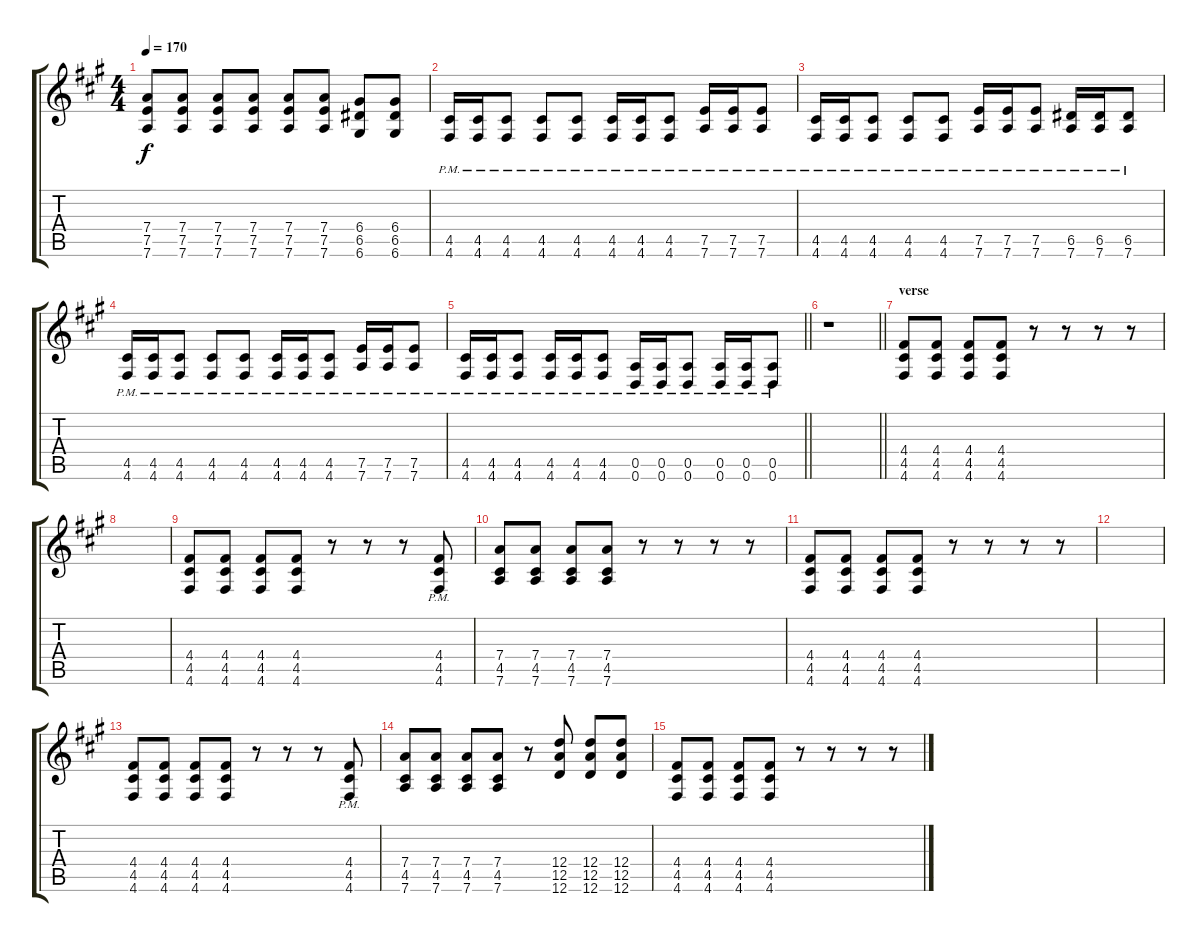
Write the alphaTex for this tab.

\track "" {instrument distortionguitar}
\staff {score tabs}
\tuning (E4 B3 G3 D3 A2 D2) {hide}
\ts (4 4)
\tempo 170
\clef g2
\ks f#minor
(7.4 7.5 7.6).8{dy f} (7.4 7.5 7.6).8 (7.4 7.5 7.6).8 (7.4 7.5 7.6).8 (7.4 7.5 7.6).8 (7.4 7.5 7.6).8 (6.4 6.5 6.6).8 (6.4 6.5 6.6).8 |
(4.5{pm} 4.6{pm}).16 (4.5{pm} 4.6{pm}).16 (4.5{pm} 4.6{pm}).8 (4.5{pm} 4.6{pm}).8 (4.5{pm} 4.6{pm}).8 (4.5{pm} 4.6{pm}).16 (4.5{pm} 4.6{pm}).16 (4.5{pm} 4.6{pm}).8 (7.5{pm} 7.6{pm}).16 (7.5{pm} 7.6{pm}).16 (7.5{pm} 7.6{pm}).8 |
(4.5{pm} 4.6{pm}).16 (4.5{pm} 4.6{pm}).16 (4.5{pm} 4.6{pm}).8 (4.5{pm} 4.6{pm}).8 (4.5{pm} 4.6{pm}).8 (7.5{pm} 7.6{pm}).16 (7.5{pm} 7.6{pm}).16 (7.5{pm} 7.6{pm}).8 (6.5{pm} 7.6{pm}).16 (6.5{pm} 7.6{pm}).16 (6.5{pm} 7.6{pm}).8 |
(4.5{pm} 4.6{pm}).16 (4.5{pm} 4.6{pm}).16 (4.5{pm} 4.6{pm}).8 (4.5{pm} 4.6{pm}).8 (4.5{pm} 4.6{pm}).8 (4.5{pm} 4.6{pm}).16 (4.5{pm} 4.6{pm}).16 (4.5{pm} 4.6{pm}).8 (7.5{pm} 7.6{pm}).16 (7.5{pm} 7.6{pm}).16 (7.5{pm} 7.6{pm}).8 |
\barLineRight lightlight
(4.5{pm} 4.6{pm}).16 (4.5{pm} 4.6{pm}).16 (4.5{pm} 4.6{pm}).8 (4.5{pm} 4.6{pm}).16 (4.5{pm} 4.6{pm}).16 (4.5{pm} 4.6{pm}).8 (0.5{pm} 0.6{pm}).16 (0.5{pm} 0.6{pm}).16 (0.5{pm} 0.6{pm}).8 (0.5{pm} 0.6{pm}).16 (0.5{pm} 0.6{pm}).16 (0.5{pm} 0.6{pm}).8 |
\barLineRight lightlight
r.1 |
\section ("" "verse")
(4.4 4.5 4.6).8 (4.4 4.5 4.6).8 (4.4 4.5 4.6).8 (4.4 4.5 4.6).8 r.8 r.8 r.8 r.8 |
|
(4.4 4.5 4.6).8 (4.4 4.5 4.6).8 (4.4 4.5 4.6).8 (4.4 4.5 4.6).8 r.8 r.8 r.8 (4.4{pm} 4.5{pm} 4.6{pm}).8 |
(7.4 4.5 7.6).8 (7.4 4.5 7.6).8 (7.4 4.5 7.6).8 (7.4 4.5 7.6).8 r.8 r.8 r.8 r.8 |
(4.4 4.5 4.6).8 (4.4 4.5 4.6).8 (4.4 4.5 4.6).8 (4.4 4.5 4.6).8 r.8 r.8 r.8 r.8 |
|
(4.4 4.5 4.6).8 (4.4 4.5 4.6).8 (4.4 4.5 4.6).8 (4.4 4.5 4.6).8 r.8 r.8 r.8 (4.4{pm} 4.5{pm} 4.6{pm}).8 |
(7.4 4.5 7.6).8 (7.4 4.5 7.6).8 (7.4 4.5 7.6).8 (7.4 4.5 7.6).8 r.8 (12.4 12.5 12.6).8 (12.4 12.5 12.6).8 (12.4 12.5 12.6).8 |
(4.4 4.5 4.6).8 (4.4 4.5 4.6).8 (4.4 4.5 4.6).8 (4.4 4.5 4.6).8 r.8 r.8 r.8 r.8
